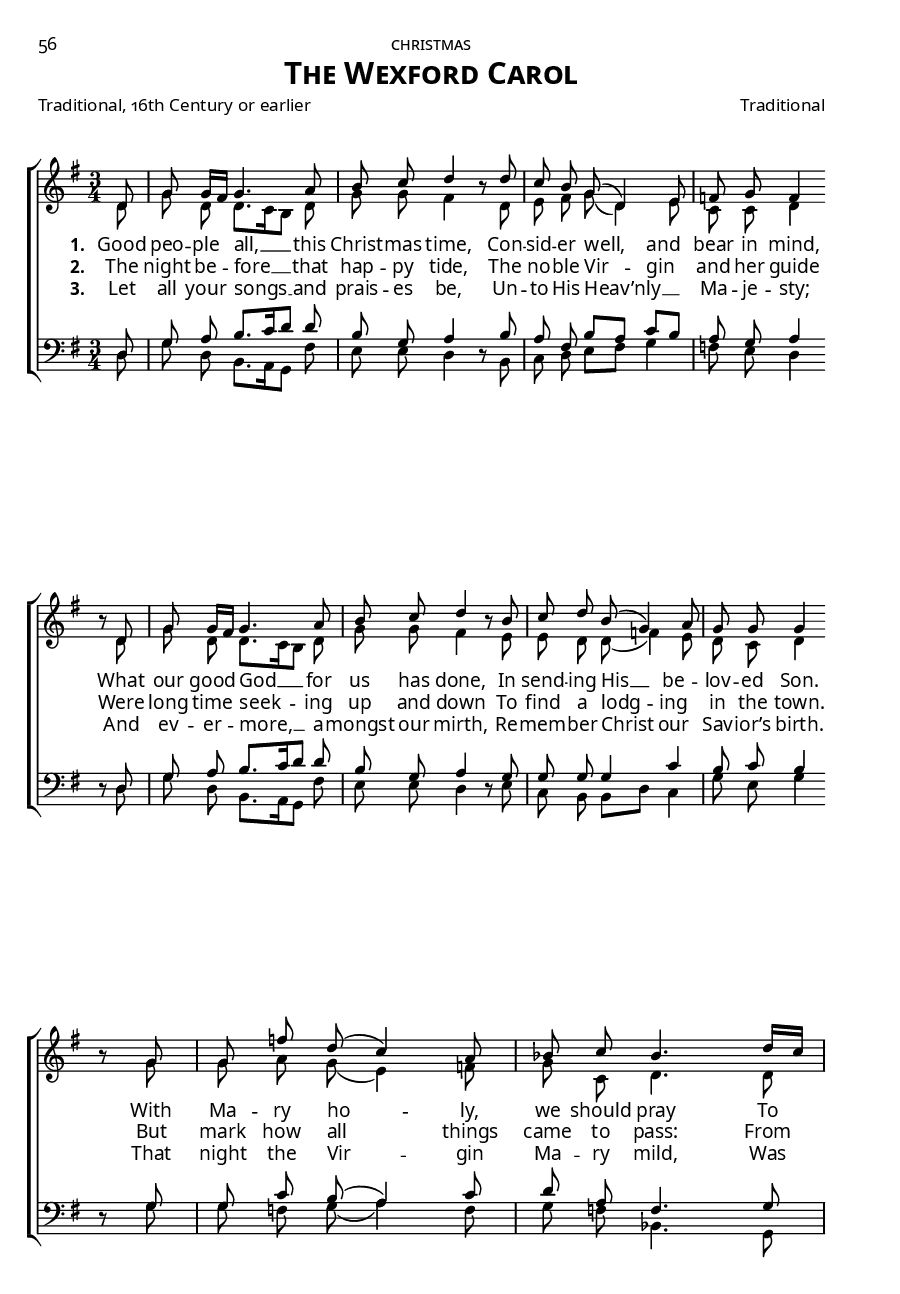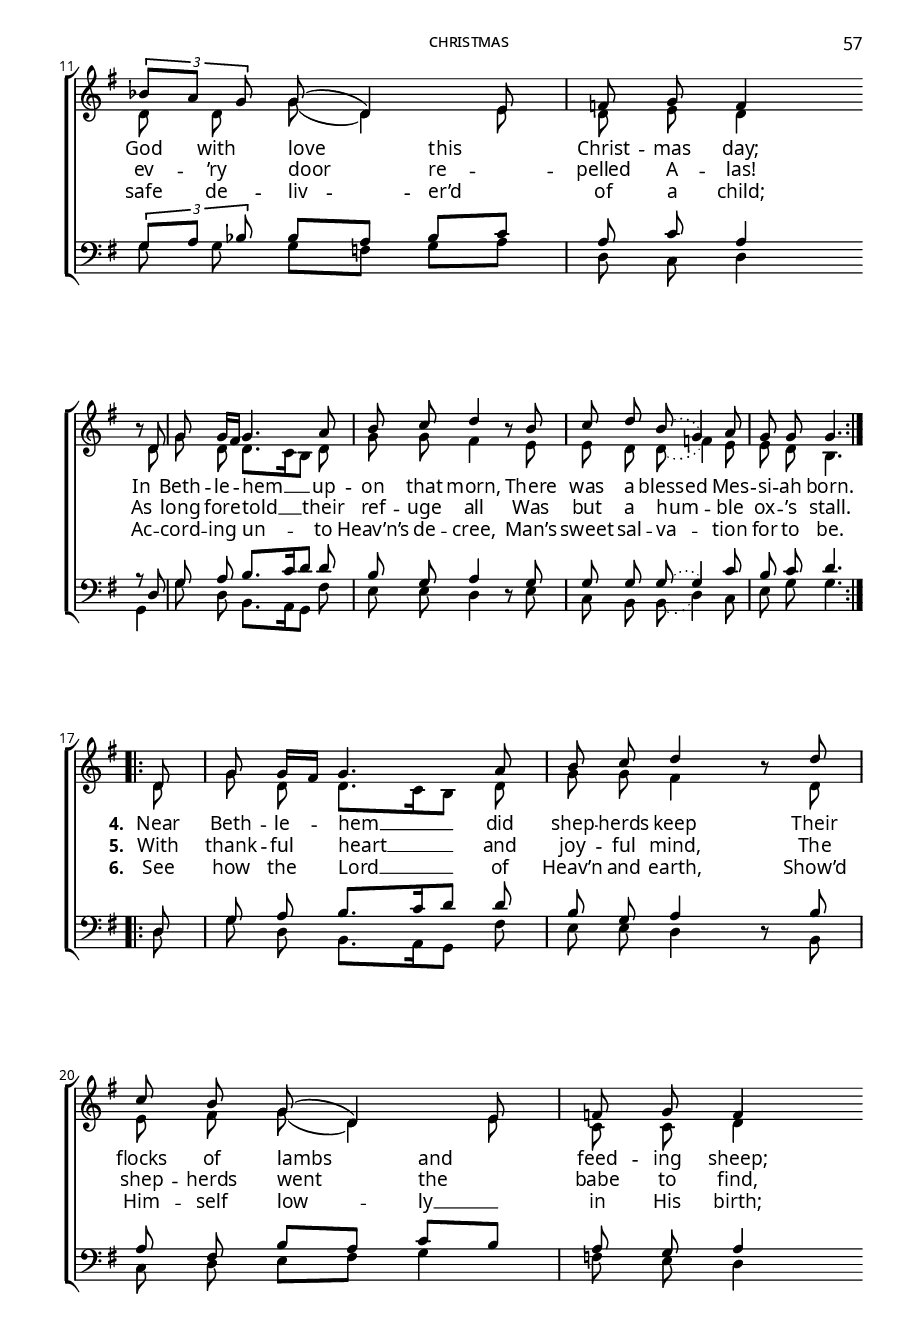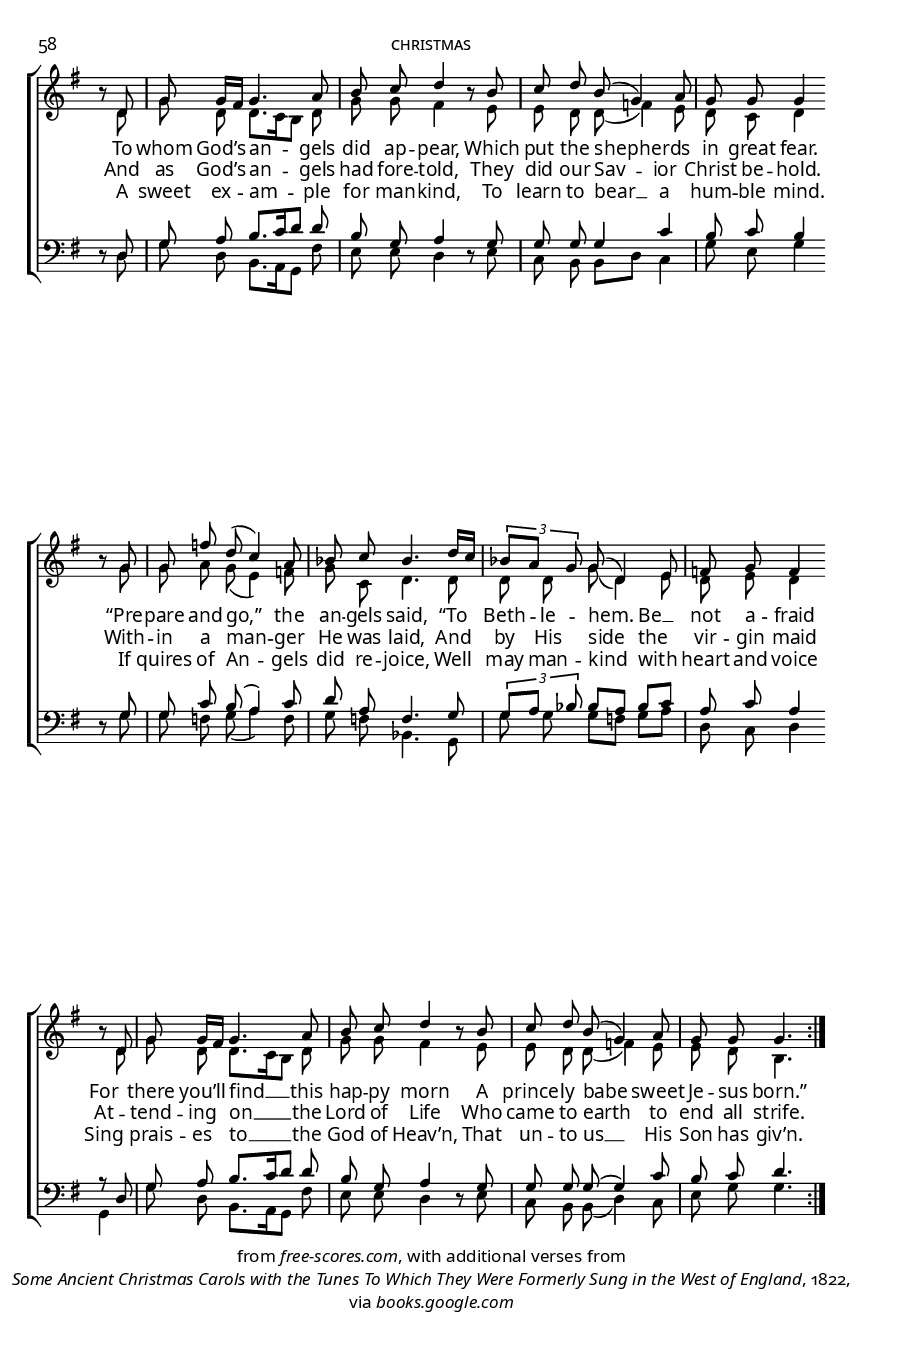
\version "2.14.2"
\include "util.ly"
\header {
  title = \markup{\override #'(font-name . "Garamond Premier Pro Semibold"){ \abs-fontsize #15 \smallCapsOldStyle"The Wexford Carol"}}
  poet = \markup\oldStyleNum"Traditional, 16th Century or earlier"
  composer = \markup\oldStyleNum"Traditional"
  %arranger = \markup\oldStyleNum"Edited by Benjamin Bloomfield (1984–)"
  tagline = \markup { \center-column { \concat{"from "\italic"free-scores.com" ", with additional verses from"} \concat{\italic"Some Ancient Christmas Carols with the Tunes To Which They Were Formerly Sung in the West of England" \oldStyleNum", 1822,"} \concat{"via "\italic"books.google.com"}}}
}
\paper {
  %print-all-headers = ##f
  paper-height = 9\in
  paper-width = 6\in
  indent = 0\in
  %system-system-spacing = #'((basic-distance . 10) (padding . 0))
  %system-system-spacing =
  %  #'((basic-distance . 0)
  %     (minimum-distance . 0)
  %     (padding . -0.35)
  %     (stretchability . 100))
  ragged-last-bottom = ##f
  ragged-bottom = ##f
  two-sided = ##t
  inner-margin = 0.5\in
  outer-margin = 0.25\in
  top-margin = 0.25\in
  bottom-margin = 0.25\in
  first-page-number = #056
  print-first-page-number = ##t
  headerLine = \markup{\override #'(font-name . "Garamond Premier Pro") \smallCapsOldStyle"christmas"}
  oddHeaderMarkup = \markup\fill-line{
     \override #'(font-name . "Garamond Premier Pro")\abs-fontsize #8.5
     \combine 
        \fill-line{"" \on-the-fly #print-page-number-check-first
        \oldStylePageNum""
        }
        \fill-line{\headerLine}
  }
  evenHeaderMarkup = \markup {
     \override #'(font-name . "Garamond Premier Pro")\abs-fontsize #8.5
     \combine
        \on-the-fly #print-page-number-check-first
        \oldStylePageNum""
        \fill-line{\headerLine}
  }
}
#(set-global-staff-size 15) \paper{ #(define fonts (make-pango-font-tree "GoudyOlSt BT" "Garamond Premier Pro" "Garamond Premier Pro" (/ 15 20))) }
global = {
  \key g \major
  \time 3/4
  \autoBeamOff
  \slurSolid
}

sopMusic = \relative c' {
  \repeat volta 3 {
    \partial 8 d8 |
    g8 g16[ fis] g4. a8 |
    b c d4 b8\rest d |
    c b g( d4) e8 |
    
    f g f4 \bar"" \break b8\rest d, |
    g g16[ fis] g4. a8 |
    b c d4 b8\rest b |
    
    c d b( g4) a8 |
    g g g4 \bar"" \break b8\rest g |
    g8 f' d( c4) a8 |
    
    bes c bes4. d16[ c] |
    \times 2/3 {bes8[ a] g} g( d4) e8 |
    f g f4 \bar"" \break b8\rest d, |
    
    g8 g16[ fis] g4. a8 |
    b c d4 b8\rest b |
    c d \slurDotted b8( g4) a8 |
    \partial 8*5 g g g4. \break
  }
  
  \repeat volta 3 {
    \slurSolid
    \partial 8 d8 |
    g8 g16[ fis] g4. a8 |
    b c d4 b8\rest d |
    c b g( d4) e8 |
    
    f g f4 \bar"" \break b8\rest d, |
    g g16[ fis] g4. a8 |
    b c d4 b8\rest b |
    
    c d b( g4) a8 |
    g g g4 \bar"" \break b8\rest g |
    g8 f' d( c4) a8 |
    
    bes c bes4. d16[ c] |
    \times 2/3 {bes8[ a] g} g( d4) e8 |
    f g f4 \bar"" \break b8\rest d, |
    
    g8 g16[ fis] g4. a8 |
    b c d4 b8\rest b |
    c d b8( g4) a8 |
    \partial 8*5 g g g4.
  }
}
sopWords = \lyricmode {
  
}

altoMusic = \relative c' {
  d8 |
  g d d8.[ c16 b8] d |
  g g fis4 s8 d |
  e fis g( d4) e8 |
  
  c c d4 s8 d |
  g d d8.[ c16 b8] d |
  g g fis4 s8 e |
  
  e8 d d( f4) e8 |
  d c d4 s8 |
  g |
  g a g( e4) f8 |
  
  g8 c, d4. d8 |
  d d g( d4) e8 |
  d e d4 s8 d |
  
  g d d8.[ c16 b8] d |
  g g fis4 s8 e |
  e8 d \slurDotted d( f4) e8 |
  e d b4.
  
  
  \slurSolid
  d8 |
  g d d8.[ c16 b8] d |
  g g fis4 s8 d |
  e fis g( d4) e8 |
  
  c c d4 s8 d |
  g d d8.[ c16 b8] d |
  g g fis4 s8 e |
  
  e8 d d( f4) e8 |
  d c d4 s8 |
  g |
  g a g( e4) f8 |
  
  g8 c, d4. d8 |
  d d g( d4) e8 |
  d e d4 s8 d |
  
  g d d8.[ c16 b8] d |
  g g fis4 s8 e |
  e8 d d( f4) e8 |
  e d b4.
}
altoWords = \lyricmode {
  \dropLyricsV
  \set stanza = #"1. "
  \set associatedVoice = "tenors"
  Good peo -- ple all, __ this Christ -- mas time,
  Con -- sid -- er well, and bear in mind,
  \set associatedVoice = "basses"
  What our good God __ for us has done,
  In send -- ing His __ be -- lov -- ed Son.
  
  With Ma -- ry ho -- ly, we should pray
  To God with love this Christ -- mas day;
  In Beth -- le -- hem __ up -- on that morn,
  There was a
  \set ignoreMelismata = ##t
  bless -- ed Mes -- si -- ah born.
  \unset ignoreMelismata
  
  
  \set stanza = #"4. "
  \set associatedVoice = "tenors"
  Near Beth -- le -- hem __ did shep -- herds keep
  Their flocks of lambs and feed -- ing sheep;
  \set associatedVoice = "basses"
  To whom God’s an -- gels did ap -- pear,
  Which put the shep -- herds in great fear.
  “Pre -- pare and go,” the an -- gels said,
  “To Beth -- le -- hem. Be __ not a -- fraid
  For there you’ll find __ this hap -- py morn
  A prince -- ly babe sweet Je -- sus born.”
}
altoWordsII = \lyricmode {
  \dropLyricsV
%\markup\italic
  \set stanza = #"2. "
  \set associatedVoice = "tenors"
  The night be -- fore __ that hap -- py tide,
  The no -- ble Vir -- gin and her guide
  \set associatedVoice = "basses"
  Were long time seek -- ing up and down
  To find a lodg -- ing in the town.
  But mark how all things came to pass:
  From ev -- ’ry door re -- pelled A -- las!
  As long fore -- told __ their ref -- uge all
  Was but a hum -- ble ox -- ’s stall.
  
  \set stanza = #"5. "
  \set associatedVoice = "tenors"
  With thank -- ful heart __ and joy -- ful mind,
  The shep -- herds went the  babe to find,
  \set associatedVoice = "basses"
  And as God’s an -- gels had fore -- told,
  They did our Sav -- ior Christ be -- hold.
  With -- in a man -- ger He was laid,
  And by His side the vir -- gin maid
  At -- tend -- ing on __ the Lord of Life
  Who came to earth to end all strife.
}
altoWordsIII = \lyricmode {
  \dropLyricsV
  \set stanza = #"3. "
  \set associatedVoice = "tenors"
  Let all your songs __ and prais -- es be,
  Un -- to His Heav’n -- ly __ Ma -- je -- sty;
  \set associatedVoice = "basses"
  And ev -- er -- more, __ a -- mongst our mirth,
  Re -- mem -- ber Christ our Sav -- ior’s birth.
  
  That night the Vir -- gin Ma -- ry mild,
  Was safe de -- liv -- er’d of a child;
  Ac -- cord -- ing un -- to Heav’n’s de -- cree,
  Man’s sweet sal -- va -- tion for to be.
  
  \set stanza = #"6. "
  \set associatedVoice = "tenors"
  See how the Lord __ of Heav’n and earth,
  Show’d Him -- self low -- ly __ in His birth;
  \set associatedVoice = "basses"
  A sweet ex -- am -- ple for man -- kind,
  To learn to bear __ a hum -- ble mind.
  
  If quires of An -- gels did re -- joice,
  Well may man -- kind with heart and voice
  Sing prais -- es to __ the God of Heav’n,
  That un -- to us __ His Son has giv’n.
}
altoWordsIV = \lyricmode {
}
altoWordsV = \lyricmode {
  
}
altoWordsVI = \lyricmode {
  \set stanza = #"6. "
  \set ignoreMelismata = ##t
}
tenorMusic = \relative c {
  d8 |
  g a b8.[ c16 d8] d |
  b g a4 s8 b |
  a fis b[ a] c[ b] |
  
  a g a4 s8 d, |
  g a b8.[ c16 d8] d |
  b g a4 s8 g |
  
  g g g4 c |
  b8 c b4 s8 |
  g |
  g c b( a4) c8 |
  
  d8 a f4. g8 |
  \times 2/3 {g[ a] bes} bes[ a] bes[ c] |
  a c a4 r8 d, |
  
  g a b8.[ c16 d8] d |
  b g a4 s8 g |
  g g \slurDotted g8( g4) c8 |
  b c d4.
  
  
  
  \slurSolid
  d,8 |
  g a b8.[ c16 d8] d |
  b g a4 s8 b |
  a fis b[ a] c[ b] |
  
  a g a4 s8 d, |
  g a b8.[ c16 d8] d |
  b g a4 s8 g |
  
  g g g4 c |
  b8 c b4 s8 |
  g |
  g c b( a4) c8 |
  
  d8 a f4. g8 |
  \times 2/3 {g[ a] bes} bes[ a] bes[ c] |
  a c a4 r8 d, |
  
  g a b8.[ c16 d8] d |
  b g a4 s8 g |
  g g g8( g4) c8 |
  b c d4.
}
tenorWords = \lyricmode {

}

bassMusic = \relative c {
  d8 |
  g d b8.[ a16 g8] fis' |
  e e d4 d8\rest b |
  c d e[ fis] g4 |
  
  f8 e d4 d8\rest d |
  g d b8.[ a16 g8] fis' |
  e e d4 d8\rest e |
  
  c b b[ d] c4 |
  g'8 e g4 d8\rest g |
  g f g( a4) f8 |
  
  g f bes,4. g8 |
  g' g g[ f] g[ a] |
  d, c d4 g, |
  
  g'8 d b8.[ a16 g8] fis' |
  e e d4 d8\rest e |
  c b \slurDotted b( d4) c8 |
  e g g4.
  
  
  
  \slurSolid
  d8 |
  g d b8.[ a16 g8] fis' |
  e e d4 d8\rest b |
  c d e[ fis] g4 |
  
  f8 e d4 d8\rest d |
  g d b8.[ a16 g8] fis' |
  e e d4 d8\rest e |
  
  c b b[ d] c4 |
  g'8 e g4 d8\rest g |
  g f g( a4) f8 |
  
  g f bes,4. g8 |
  g' g g[ f] g[ a] |
  d, c d4 g, |
  
  g'8 d b8.[ a16 g8] fis' |
  e e d4 d8\rest e |
  c b b( d4) c8 |
  e g g4.
}
bassWords = \lyricmode {

}

pianoRH = \relative c' {
  
}
pianoLH = \relative c' {
  
}

\score {
  <<
   \new ChoirStaff <<
    \new Staff = women <<
      \new Voice = "sopranos" { \voiceOne << \global \sopMusic >> }
      \new Voice = "altos" { \voiceTwo << \global \altoMusic >> }
    >>
    \new Lyrics \with { alignAboveContext = #"women" \override VerticalAxisGroup #'nonstaff-relatedstaff-spacing = #'((basic-distance . 1))} \lyricsto "sopranos" \sopWords
   \new Staff = men <<
      \clef bass
      \new Voice = "tenors" { \voiceOne << \global \tenorMusic >> }
      \new Voice = "basses" { \voiceTwo << \global \bassMusic >> }
    >>
    \new Lyrics = "altosVI"  \with { alignBelowContext = #"women" } \lyricsto "altos" \altoWordsVI
    \new Lyrics = "altosV"  \with { alignBelowContext = #"women" } \lyricsto "altos" \altoWordsV
    \new Lyrics = "altosIV"  \with { alignBelowContext = #"women" } \lyricsto "altos" \altoWordsIV
    \new Lyrics = "altosIII"  \with { alignBelowContext = #"women" } \lyricsto "altos" \altoWordsIII
    \new Lyrics = "altosII"  \with { alignBelowContext = #"women" } \lyricsto "altos" \altoWordsII
    \new Lyrics = "altos"  \with { alignBelowContext = #"women" \override VerticalAxisGroup #'nonstaff-relatedstaff-spacing = #'((basic-distance . 1))} \lyricsto "altos" \altoWords
    \new Lyrics \with { alignAboveContext = #"men" \override VerticalAxisGroup #'nonstaff-relatedstaff-spacing = #'((basic-distance . 1)) } \lyricsto "tenors" \tenorWords
    \new Lyrics \with { alignBelowContext = #"men" \override VerticalAxisGroup #'nonstaff-relatedstaff-spacing = #'((basic-distance . 1)) } \lyricsto "basses" \bassWords
  >>
%    \new PianoStaff << \new Staff { \new Voice { \pianoRH } } \new Staff { \clef "bass" \pianoLH } >>
  >>
  \layout {
    \context {
      \Score
      %\override SpacingSpanner #'base-shortest-duration = #(ly:make-moment 1 8)
      %\override SpacingSpanner #'common-shortest-duration = #(ly:make-moment 1 4)
    }
    \context {
      % Remove all empty staves
      % \Staff \RemoveEmptyStaves \override VerticalAxisGroup #'remove-first = ##t
    }
  }
  \midi {
    \tempo 4 = 90
    \set Staff.midiInstrument = "flute"
  
    \context {
      \Voice
      \remove "Dynamic_performer"
    }
  }
}
